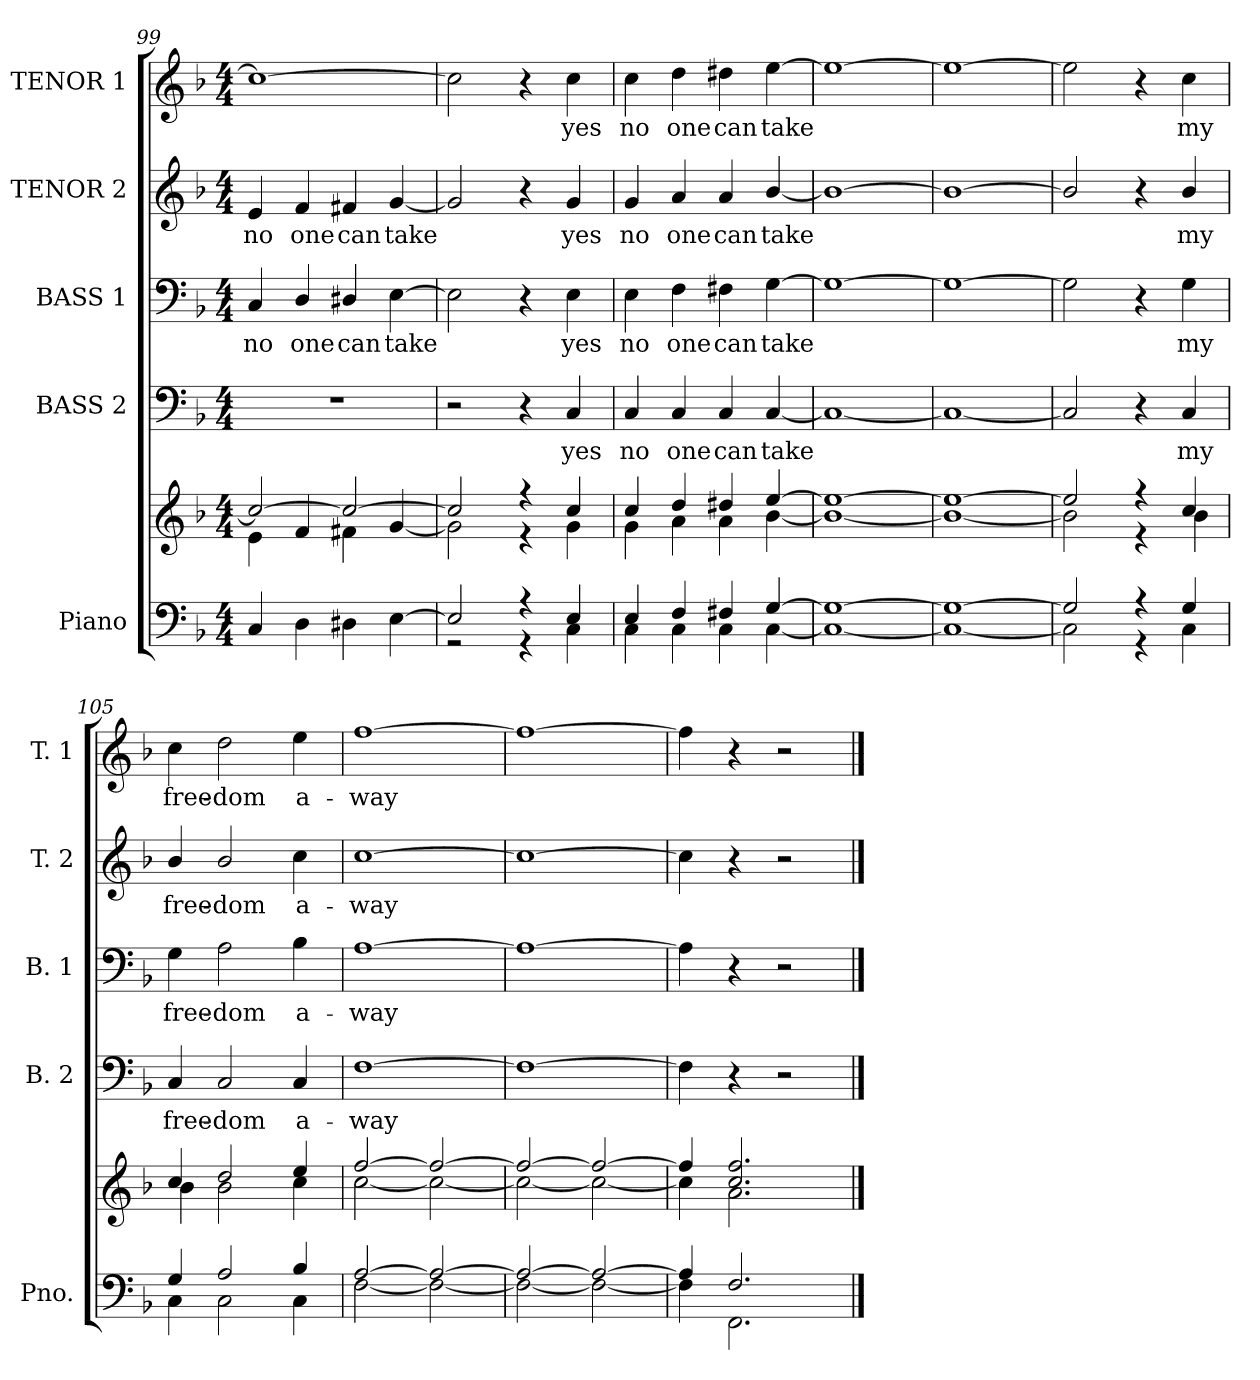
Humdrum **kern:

**kern	**kern	**kern	**text	**kern	**text	**kern	**text	**kern	**text
*part5	*part5	*part4	*part4	*part3	*part3	*part2	*part2	*part1	*part1
*staff6	*staff5	*staff4	*staff4	*staff3	*staff3	*staff2	*staff2	*staff1	*staff1
*I"Piano	*	*I"BASS 2	*	*I"BASS 1	*	*I"TENOR 2	*	*I"TENOR 1	*
*I'Pno.	*	*I'B. 2	*	*I'B. 1	*	*I'T. 2	*	*I'T. 1	*
*clefF4	*clefG2	*clefF4	*	*clefF4	*	*clefG2	*	*clefG2	*
*	*	*	*	*	*	*ITrd7c12	*	*ITrd7c12	*
*k[b-]	*k[b-]	*k[b-]	*	*k[b-]	*	*k[b-]	*	*k[b-]	*
*F:	*F:	*F:	*	*F:	*	*F:	*	*F:	*
*M4/4	*M4/4	*M4/4	*	*M4/4	*	*M4/4	*	*M4/4	*
=99	=99	=99	=99	=99	=99	=99	=99	=99	=99
*	*^	*	*	*	*	*	*	*	*
!	!	!	!	!	!	!LO:LY:b	!	!LO:LY:b	!	!
4C/	2cc/_	4e\	1r	.	4C/	no	4E/	no	1c_	.
!	!	!	!	!	!	!LO:LY:b	!	!LO:LY:b	!	!
4D\	.	4f/	.	.	4D/	one	4F/	one	.	.
!	!	!	!	!	!	!LO:LY:b	!	!LO:LY:b	!	!
4D#X\	2cc/_	4f#X\	.	.	4D#X/	can	4F#X/	can	.	.
!	!	!	!	!	!	!LO:LY:b	!	!LO:LY:b	!	!
[>4E\	.	[<4g/	.	.	[>4E\	take	[<4G/	take	.	.
=100	=100	=100	=100	=100	=100	=100	=100	=100	=100	=100
*^	*	*	*	*	*	*	*	*	*	*
2E/]	2r	2cc/]	2g\]	2r	.	2E\]	.	2G/]	.	2c\]	.
4r	4r	4r	4r	4r	.	4r	.	4r	.	4r	.
!	!	!	!	!	!LO:LY:b	!	!LO:LY:b	!	!LO:LY:b	!	!LO:LY:b
4E/	4C\	4cc/	4g\	4C/	yes	4E\	yes	4G/	yes	4c\	yes
=101	=101	=101	=101	=101	=101	=101	=101	=101	=101	=101	=101
!	!	!	!	!	!LO:LY:b	!	!LO:LY:b	!	!LO:LY:b	!	!LO:LY:b
4E/	4C\	4cc/	4g\	4C/	no	4E\	no	4G/	no	4c\	no
!	!	!	!	!	!LO:LY:b	!	!LO:LY:b	!	!LO:LY:b	!	!LO:LY:b
4F/	4C\	4dd/	4a\	4C/	one	4F\	one	4A/	one	4d\	one
!	!	!	!	!	!LO:LY:b	!	!LO:LY:b	!	!LO:LY:b	!	!LO:LY:b
4F#X/	4C\	4dd#X/	4a\	4C/	can	4F#X\	can	4A/	can	4d#X\	can
!	!	!	!	!	!LO:LY:b	!	!LO:LY:b	!	!LO:LY:b	!	!LO:LY:b
[>4G/	[<4C\	[>4ee/	[<4b-\	[<4C/	take	[>4G\	take	[<4B-/	take	[>4e\	take
=102	=102	=102	=102	=102	=102	=102	=102	=102	=102	=102	=102
1G_	1C_	1ee_	1b-_	1C_	.	1G_	.	1B-_	.	1e_	.
!!LO:LB:g=z
=103	=103	=103	=103	=103	=103	=103	=103	=103	=103	=103	=103
1G_	1C_	1ee_	1b-_	1C_	.	1G_	.	1B-_	.	1e_	.
=104	=104	=104	=104	=104	=104	=104	=104	=104	=104	=104	=104
2G/]	2C\]	2ee/]	2b-\]	2C/]	.	2G\]	.	2B-/]	.	2e\]	.
4r	4r	4r	4r	4r	.	4r	.	4r	.	4r	.
!	!	!	!	!	!LO:LY:b	!	!LO:LY:b	!	!LO:LY:b	!	!LO:LY:b
4G/	4C\	4cc/	4b-\	4C/	my	4G\	my	4B-/	my	4c\	my
=105	=105	=105	=105	=105	=105	=105	=105	=105	=105	=105	=105
!	!	!	!	!	!LO:LY:b	!	!LO:LY:b	!	!LO:LY:b	!	!LO:LY:b
4G/	4C\	4cc/	4b-\	4C/	free-	4G\	free-	4B-/	free-	4c\	free-
!	!	!	!	!	!LO:LY:b	!	!LO:LY:b	!	!LO:LY:b	!	!LO:LY:b
2A/	2C\	2dd/	2b-\	2C/	-dom	2A\	-dom	2B-/	-dom	2d\	-dom
!	!	!	!	!	!LO:LY:b	!	!LO:LY:b	!	!LO:LY:b	!	!LO:LY:b
4B-/	4C\	4ee/	4cc\	4C/	a-	4B-\	a-	4c\	a-	4e\	a-
=106	=106	=106	=106	=106	=106	=106	=106	=106	=106	=106	=106
!	!	!	!	!	!LO:LY:b	!	!LO:LY:b	!	!LO:LY:b	!	!LO:LY:b
[>2A/	[<2F\	[>2ff/	[<2cc\	[>1F	-way	[>1A	-way	[>1c	-way	[>1f	-way
2A/_	2F\_	2ff/_	2cc\_	.	.	.	.	.	.	.	.
=107	=107	=107	=107	=107	=107	=107	=107	=107	=107	=107	=107
2A/_	2F\_	2ff/_	2cc\_	1F_	.	1A_	.	1c_	.	1f_	.
2A/_	2F\_	2ff/_	2cc\_	.	.	.	.	.	.	.	.
=108	=108	=108	=108	=108	=108	=108	=108	=108	=108	=108	=108
4A/]	4F\]	4ff/]	4cc\]	4F\]	.	4A\]	.	4c\]	.	4f\]	.
2.F/	2.FF\	2.cc/ 2.ff/	2.a\	4r	.	4r	.	4r	.	4r	.
.	.	.	.	2r	.	2r	.	2r	.	2r	.
*v	*v	*	*	*	*	*	*	*	*	*	*
*	*v	*v	*	*	*	*	*	*	*	*
==	==	==	==	==	==	==	==	==	==
*-	*-	*-	*-	*-	*-	*-	*-	*-	*-
